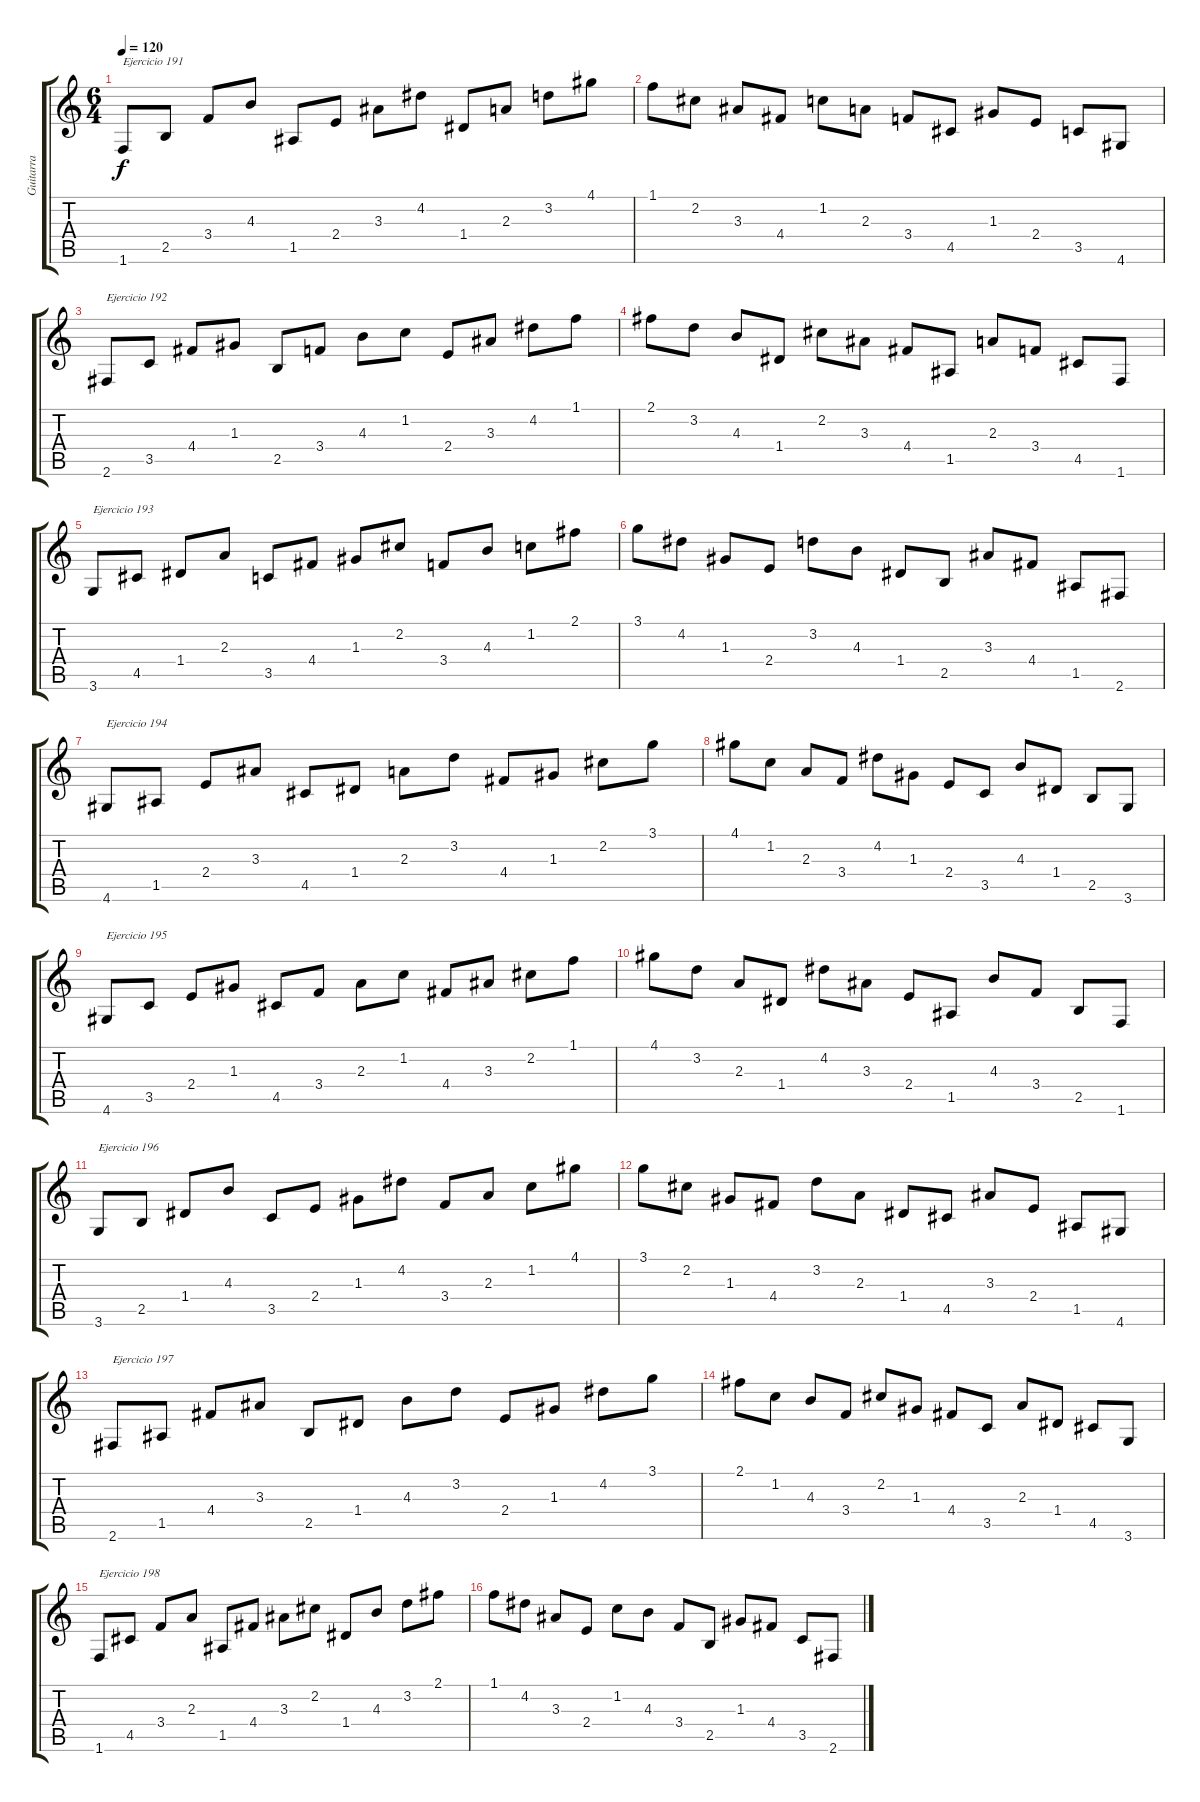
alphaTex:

\track ("Guitarra " "Guitarra ") {instrument acousticguitarnylon}
\staff {score tabs}
\tuning (E4 B3 G3 D3 A2 E2) {hide}
\ts (6 4)
\tempo 120
\clef g2
\ks c
1.6.8{txt "Ejercicio 191" dy f instrument acousticguitarnylon} 2.5.8 3.4.8 4.3.8 1.5.8 2.4.8 3.3.8 4.2.8 1.4.8 2.3.8 3.2.8 4.1.8 |
1.1.8 2.2.8 3.3.8 4.4.8 1.2.8 2.3.8 3.4.8 4.5.8 1.3.8 2.4.8 3.5.8 4.6.8 |
2.6.8{txt "Ejercicio 192"} 3.5.8 4.4.8 1.3.8 2.5.8 3.4.8 4.3.8 1.2.8 2.4.8 3.3.8 4.2.8 1.1.8 |
2.1.8 3.2.8 4.3.8 1.4.8 2.2.8 3.3.8 4.4.8 1.5.8 2.3.8 3.4.8 4.5.8 1.6.8 |
3.6.8{txt "Ejercicio 193"} 4.5.8 1.4.8 2.3.8 3.5.8 4.4.8 1.3.8 2.2.8 3.4.8 4.3.8 1.2.8 2.1.8 |
3.1.8 4.2.8 1.3.8 2.4.8 3.2.8 4.3.8 1.4.8 2.5.8 3.3.8 4.4.8 1.5.8 2.6.8 |
4.6.8{txt "Ejercicio 194"} 1.5.8 2.4.8 3.3.8 4.5.8 1.4.8 2.3.8 3.2.8 4.4.8 1.3.8 2.2.8 3.1.8 |
4.1.8 1.2.8 2.3.8 3.4.8 4.2.8 1.3.8 2.4.8 3.5.8 4.3.8 1.4.8 2.5.8 3.6.8 |
4.6.8{txt "Ejercicio 195"} 3.5.8 2.4.8 1.3.8 4.5.8 3.4.8 2.3.8 1.2.8 4.4.8 3.3.8 2.2.8 1.1.8 |
4.1.8 3.2.8 2.3.8 1.4.8 4.2.8 3.3.8 2.4.8 1.5.8 4.3.8 3.4.8 2.5.8 1.6.8 |
3.6.8{txt "Ejercicio 196"} 2.5.8 1.4.8 4.3.8 3.5.8 2.4.8 1.3.8 4.2.8 3.4.8 2.3.8 1.2.8 4.1.8 |
3.1.8 2.2.8 1.3.8 4.4.8 3.2.8 2.3.8 1.4.8 4.5.8 3.3.8 2.4.8 1.5.8 4.6.8 |
2.6.8{txt "Ejercicio 197"} 1.5.8 4.4.8 3.3.8 2.5.8 1.4.8 4.3.8 3.2.8 2.4.8 1.3.8 4.2.8 3.1.8 |
2.1.8 1.2.8 4.3.8 3.4.8 2.2.8 1.3.8 4.4.8 3.5.8 2.3.8 1.4.8 4.5.8 3.6.8 |
1.6.8{txt "Ejercicio 198"} 4.5.8 3.4.8 2.3.8 1.5.8 4.4.8 3.3.8 2.2.8 1.4.8 4.3.8 3.2.8 2.1.8 |
1.1.8 4.2.8 3.3.8 2.4.8 1.2.8 4.3.8 3.4.8 2.5.8 1.3.8 4.4.8 3.5.8 2.6.8
